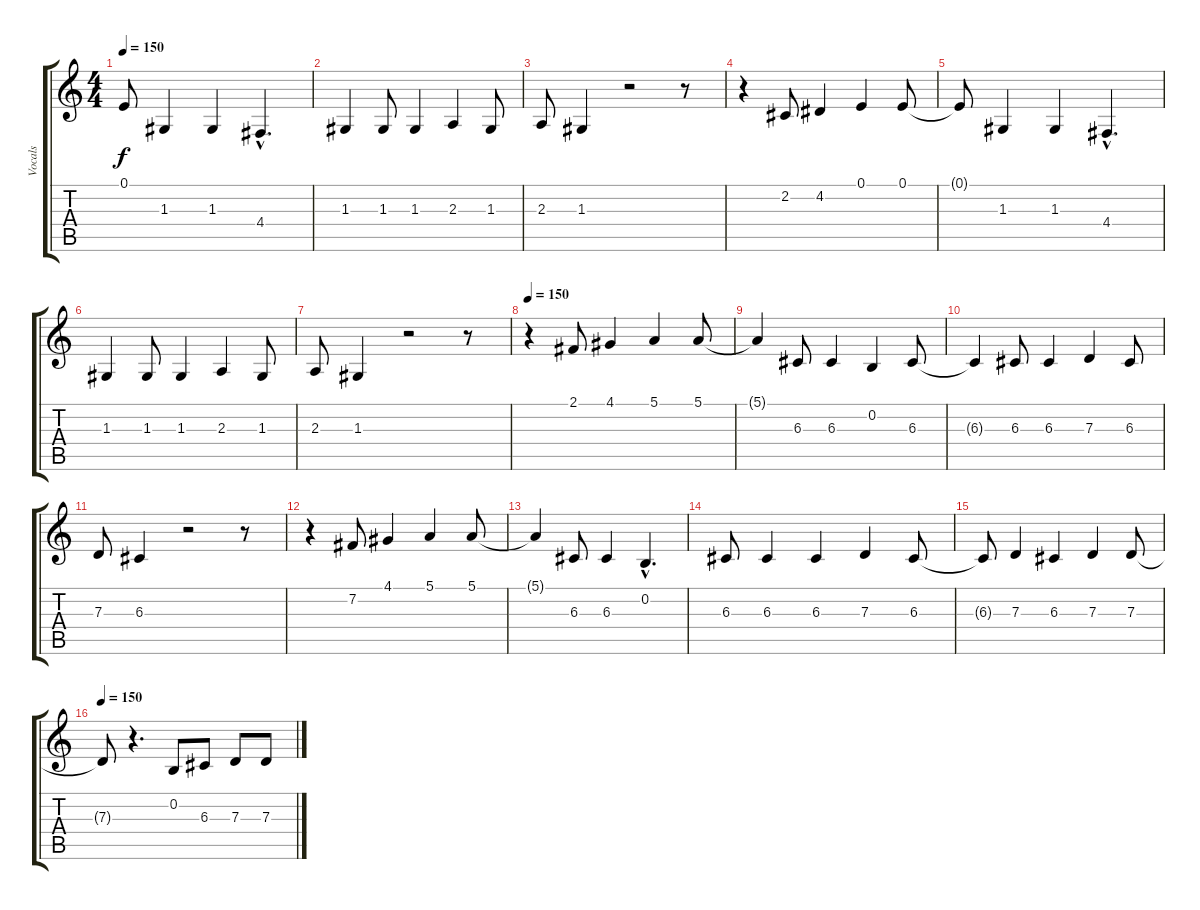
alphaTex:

\track ("Vocals" "Vocals") {instrument lead6voice}
\staff {score tabs}
\tuning (E4 B3 G3 D3 A2 E2) {hide}
\ts (4 4)
\tempo 150
\clef g2
\ks c
0.1{t}.8{dy f} 1.3.4 1.3.4 4.4{hac}.4{d} |
1.3.4 1.3.8 1.3.4 2.3.4 1.3.8 |
2.3.8 1.3.4 r.2 r.8 |
r.4 2.2.8 4.2.4 0.1.4 0.1.8 |
0.1{t}.8 1.3.4 1.3.4 4.4{hac}.4{d} |
1.3.4 1.3.8 1.3.4 2.3.4 1.3.8 |
2.3.8 1.3.4 r.2 r.8 |
\tempo 150
r.4 2.1.8 4.1.4 5.1.4 5.1.8 |
5.1{t}.4 6.3.8 6.3.4 0.2.4 6.3.8 |
6.3{t}.4 6.3.8 6.3.4 7.3.4 6.3.8 |
7.3.8 6.3.4 r.2 r.8 |
r.4 7.2.8 4.1.4 5.1.4 5.1.8 |
5.1{t}.4 6.3.8 6.3.4 0.2{hac}.4{d} |
6.3.8 6.3.4 6.3.4 7.3.4 6.3.8 |
6.3{t}.8 7.3.4 6.3.4 7.3.4 7.3.8 |
\tempo 150
7.3{t}.8 r.4{d} 0.2.8 6.3.8 7.3.8 7.3.8
